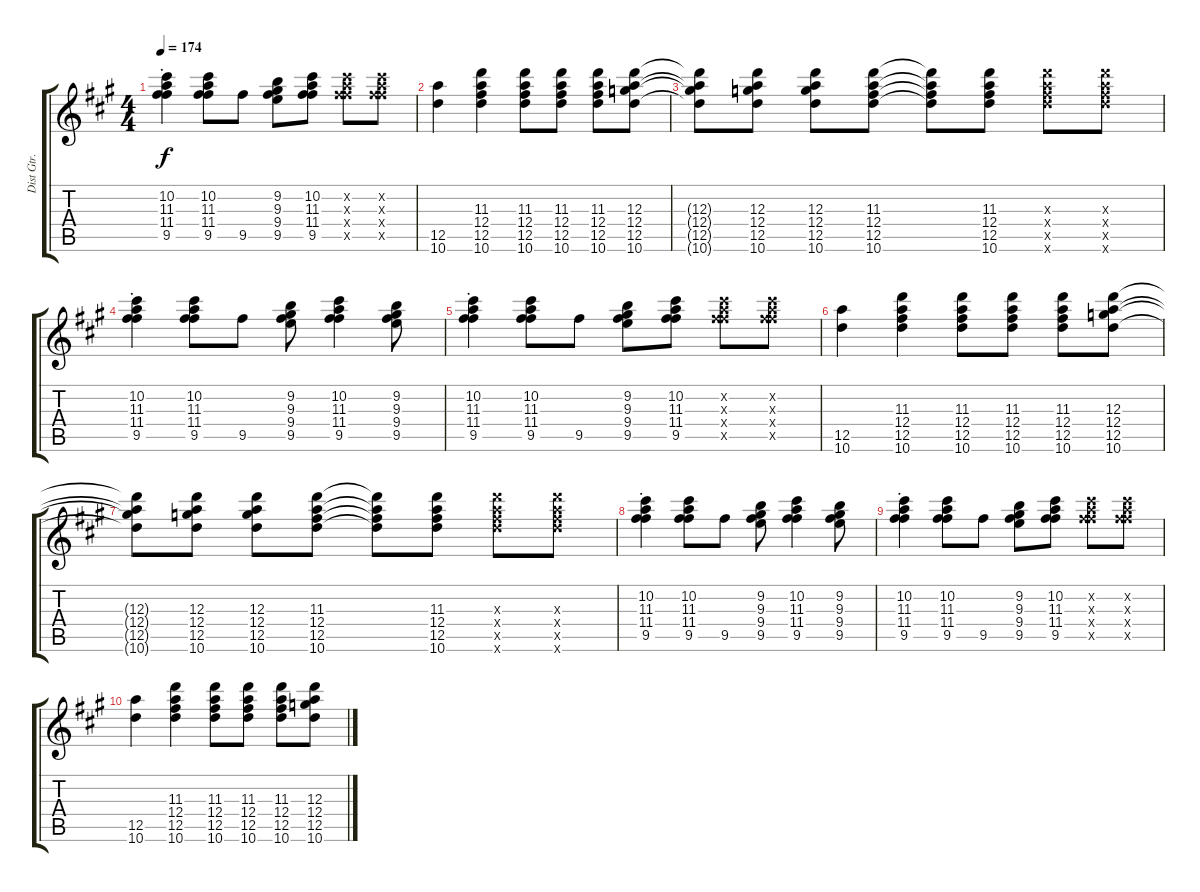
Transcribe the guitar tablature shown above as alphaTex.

\track ("Dist Gtr." "Dist Gtr.") {instrument distortionguitar}
\staff {score tabs}
\tuning (E4 B3 G3 D4 A3 E3) {hide}
\ts (4 4)
\tempo 174
\clef g2
\ks a
(10.2{st} 11.3{st} 11.4{st} 9.5{st}).4{dy f} (10.2 11.3 11.4 9.5).8 9.5.8 (9.2 9.3 9.4 9.5).8 (10.2 11.3 11.4 9.5).8 (10.2{x} 11.3{x} 11.4{x} 9.5{x}).8 (10.2{x} 11.3{x} 11.4{x} 9.5{x}).8 |
(12.5 10.6).4 (11.3 12.4 12.5 10.6).4 (11.3 12.4 12.5 10.6).8 (11.3 12.4 12.5 10.6).8 (11.3 12.4 12.5 10.6).8 (12.3 12.4 12.5 10.6).8 |
(12.3{t} 12.4{t} 12.5{t} 10.6{t}).8 (12.3 12.4 12.5 10.6).8 (12.3 12.4 12.5 10.6).8 (11.3 12.4 12.5 10.6).8 (11.3{t} 12.4{t} 12.5{t} 10.6{t}).8 (11.3 12.4 12.5 10.6).8 (11.3{x} 12.4{x} 12.5{x} 10.6{x}).8 (11.3{x} 12.4{x} 12.5{x} 10.6{x}).8 |
(10.2{st} 11.3{st} 11.4{st} 9.5{st}).4 (10.2 11.3 11.4 9.5).8 9.5.8 (9.2 9.3 9.4 9.5).8 (10.2 11.3 11.4 9.5).4 (9.2 9.3 9.4 9.5).8 |
(10.2{st} 11.3{st} 11.4{st} 9.5{st}).4 (10.2 11.3 11.4 9.5).8 9.5.8 (9.2 9.3 9.4 9.5).8 (10.2 11.3 11.4 9.5).8 (10.2{x} 11.3{x} 11.4{x} 9.5{x}).8 (10.2{x} 11.3{x} 11.4{x} 9.5{x}).8 |
(12.5 10.6).4 (11.3 12.4 12.5 10.6).4 (11.3 12.4 12.5 10.6).8 (11.3 12.4 12.5 10.6).8 (11.3 12.4 12.5 10.6).8 (12.3 12.4 12.5 10.6).8 |
(12.3{t} 12.4{t} 12.5{t} 10.6{t}).8 (12.3 12.4 12.5 10.6).8 (12.3 12.4 12.5 10.6).8 (11.3 12.4 12.5 10.6).8 (11.3{t} 12.4{t} 12.5{t} 10.6{t}).8 (11.3 12.4 12.5 10.6).8 (11.3{x} 12.4{x} 12.5{x} 10.6{x}).8 (11.3{x} 12.4{x} 12.5{x} 10.6{x}).8 |
(10.2{st} 11.3{st} 11.4{st} 9.5{st}).4 (10.2 11.3 11.4 9.5).8 9.5.8 (9.2 9.3 9.4 9.5).8 (10.2 11.3 11.4 9.5).4 (9.2 9.3 9.4 9.5).8 |
(10.2{st} 11.3{st} 11.4{st} 9.5{st}).4 (10.2 11.3 11.4 9.5).8 9.5.8 (9.2 9.3 9.4 9.5).8 (10.2 11.3 11.4 9.5).8 (10.2{x} 11.3{x} 11.4{x} 9.5{x}).8 (10.2{x} 11.3{x} 11.4{x} 9.5{x}).8 |
(12.5 10.6).4 (11.3 12.4 12.5 10.6).4 (11.3 12.4 12.5 10.6).8 (11.3 12.4 12.5 10.6).8 (11.3 12.4 12.5 10.6).8 (12.3 12.4 12.5 10.6).8
